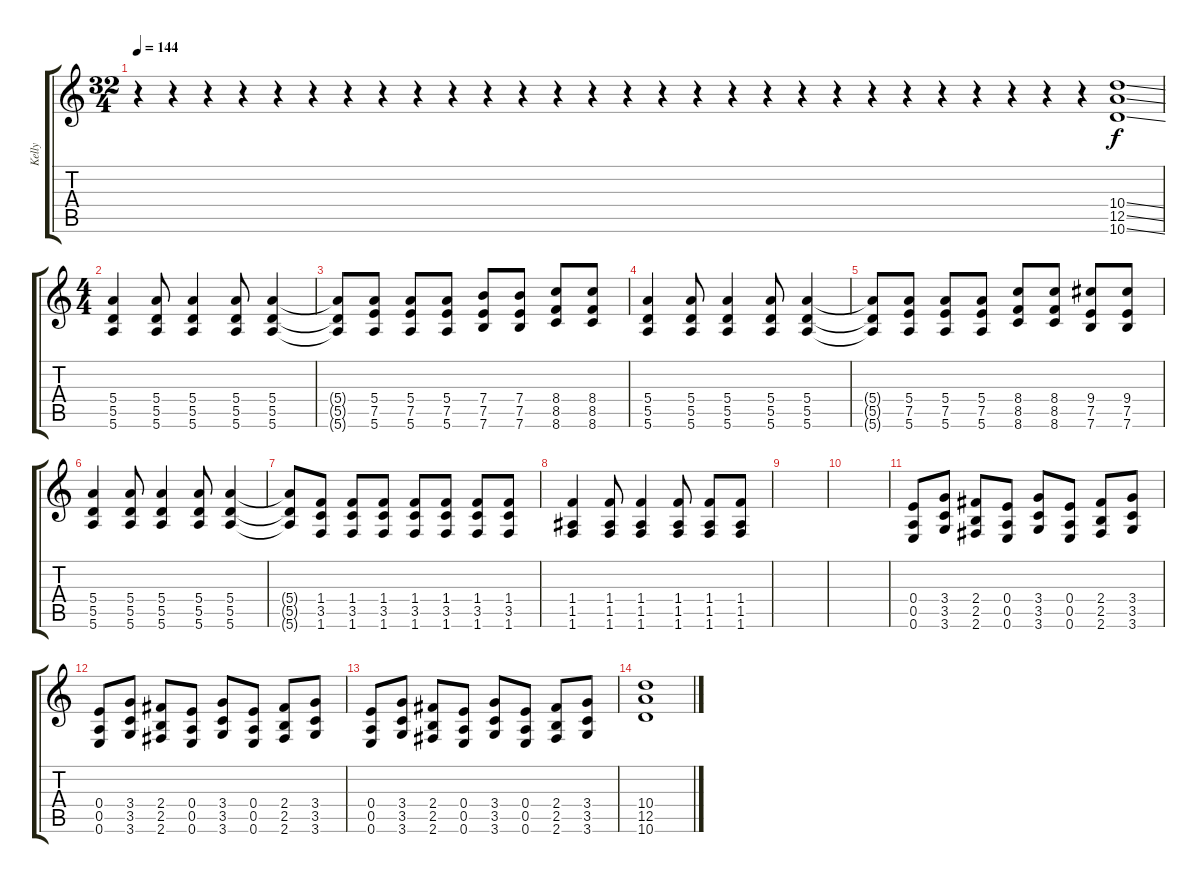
\track ("Kelly" "Kelly") {instrument overdrivenguitar}
\staff {score tabs}
\tuning (E4 B3 A3 E3 A2 E2) {hide}
\ts (32 4)
\tempo 144
\clef g2
\ks c
r.4{dy f instrument overdrivenguitar} r.4 r.4 r.4 r.4 r.4 r.4 r.4 r.4 r.4 r.4 r.4 r.4 r.4 r.4 r.4 r.4 r.4 r.4 r.4 r.4 r.4 r.4 r.4 r.4 r.4 r.4 r.4 (10.4{ss} 12.5{ss} 10.6{ss}).1 |
\ts (4 4)
(5.4 5.5 5.6).4 (5.4 5.5 5.6).8 (5.4 5.5 5.6).4 (5.4 5.5 5.6).8 (5.4 5.5 5.6).4 |
(5.4{t} 5.5{t} 5.6{t}).8 (5.4 7.5 5.6).8 (5.4 7.5 5.6).8 (5.4 7.5 5.6).8 (7.4 7.5 7.6).8 (7.4 7.5 7.6).8 (8.4 8.5 8.6).8 (8.4 8.5 8.6).8 |
(5.4 5.5 5.6).4 (5.4 5.5 5.6).8 (5.4 5.5 5.6).4 (5.4 5.5 5.6).8 (5.4 5.5 5.6).4 |
(5.4{t} 5.5{t} 5.6{t}).8 (5.4 7.5 5.6).8 (5.4 7.5 5.6).8 (5.4 7.5 5.6).8 (8.4 8.5 8.6).8 (8.4 8.5 8.6).8 (9.4 7.5 7.6).8 (9.4 7.5 7.6).8 |
(5.4 5.5 5.6).4 (5.4 5.5 5.6).8 (5.4 5.5 5.6).4 (5.4 5.5 5.6).8 (5.4 5.5 5.6).4 |
(5.4{t} 5.5{t} 5.6{t}).8 (1.4 3.5 1.6).8 (1.4 3.5 1.6).8 (1.4 3.5 1.6).8 (1.4 3.5 1.6).8 (1.4 3.5 1.6).8 (1.4 3.5 1.6).8 (1.4 3.5 1.6).8 |
(1.4 1.5 1.6).4 (1.4 1.5 1.6).8 (1.4 1.5 1.6).4 (1.4 1.5 1.6).8 (1.4 1.5 1.6).8 (1.4 1.5 1.6).8 |
|
|
(0.4 0.5 0.6).8 (3.4 3.5 3.6).8 (2.4 2.5 2.6).8 (0.4 0.5 0.6).8 (3.4 3.5 3.6).8 (0.4 0.5 0.6).8 (2.4 2.5 2.6).8 (3.4 3.5 3.6).8 |
(0.4 0.5 0.6).8 (3.4 3.5 3.6).8 (2.4 2.5 2.6).8 (0.4 0.5 0.6).8 (3.4 3.5 3.6).8 (0.4 0.5 0.6).8 (2.4 2.5 2.6).8 (3.4 3.5 3.6).8 |
(0.4 0.5 0.6).8 (3.4 3.5 3.6).8 (2.4 2.5 2.6).8 (0.4 0.5 0.6).8 (3.4 3.5 3.6).8 (0.4 0.5 0.6).8 (2.4 2.5 2.6).8 (3.4 3.5 3.6).8 |
(10.4 12.5 10.6).1
